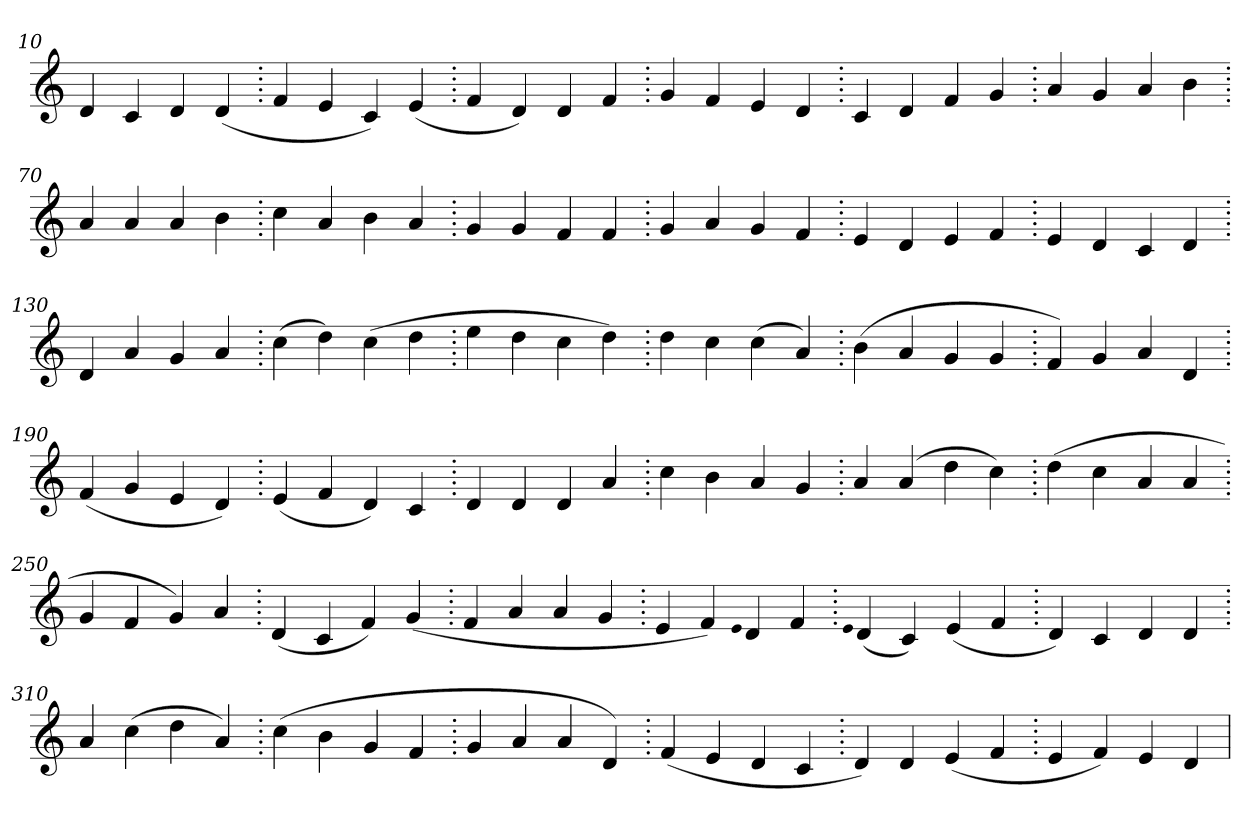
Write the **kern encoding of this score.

**kern
*part1
*staff1
*clefG2
=10.
4d
4c
4d
(>4d
=20.
4f
4e
4c)
(>4e
=30.
4f
4d)
4d
4f
=40.
4g
4f
4e
4d
=50.
4c
4d
4f
4g
=60.
4a
4g
4a
4b
=70.
4a
4a
4a
4b
=80.
4cc
4a
4b
4a
=90.
4g
4g
4f
4f
=100.
4g
4a
4g
4f
=110.
4e
4d
4e
4f
=120.
4e
4d
4c
4d
=130.
4d
4a
4g
4a
=140.
(>4cc
4dd)
(>4cc
4dd
=150.
4ee
4dd
4cc
4dd)
=160.
4dd
4cc
(>4cc
4a)
=170.
(>4b
4a
4g
4g
=180.
4f)
4g
4a
4d
=190.
(>4f
4g
4e
4d)
=200.
(>4e
4f
4d)
4c
=210.
4d
4d
4d
4a
=220.
4cc
4b
4a
4g
=230.
4a
(>4a
4dd
4cc)
=240.
(>4dd
4cc
4a
4a
=250.
4g
4f
4g)
4a
=260.
(>4d
4c
4f)
(>4g
=270.
4f
4a
4a
4g
=280.
4e
4f)
qqe
4d
4f
=290.
qqe
(>4d
4c)
(>4e
4f
=300.
4d)
4c
4d
4d
=310.
4a
(>4cc
4dd
4a)
=320.
(>4cc
4b
4g
4f
=330.
4g
4a
4a
4d)
=340.
(>4f
4e
4d
4c
=350.
4d)
4d
(>4e
4f
=360.
4e
4f)
4e
4d
=
*-
